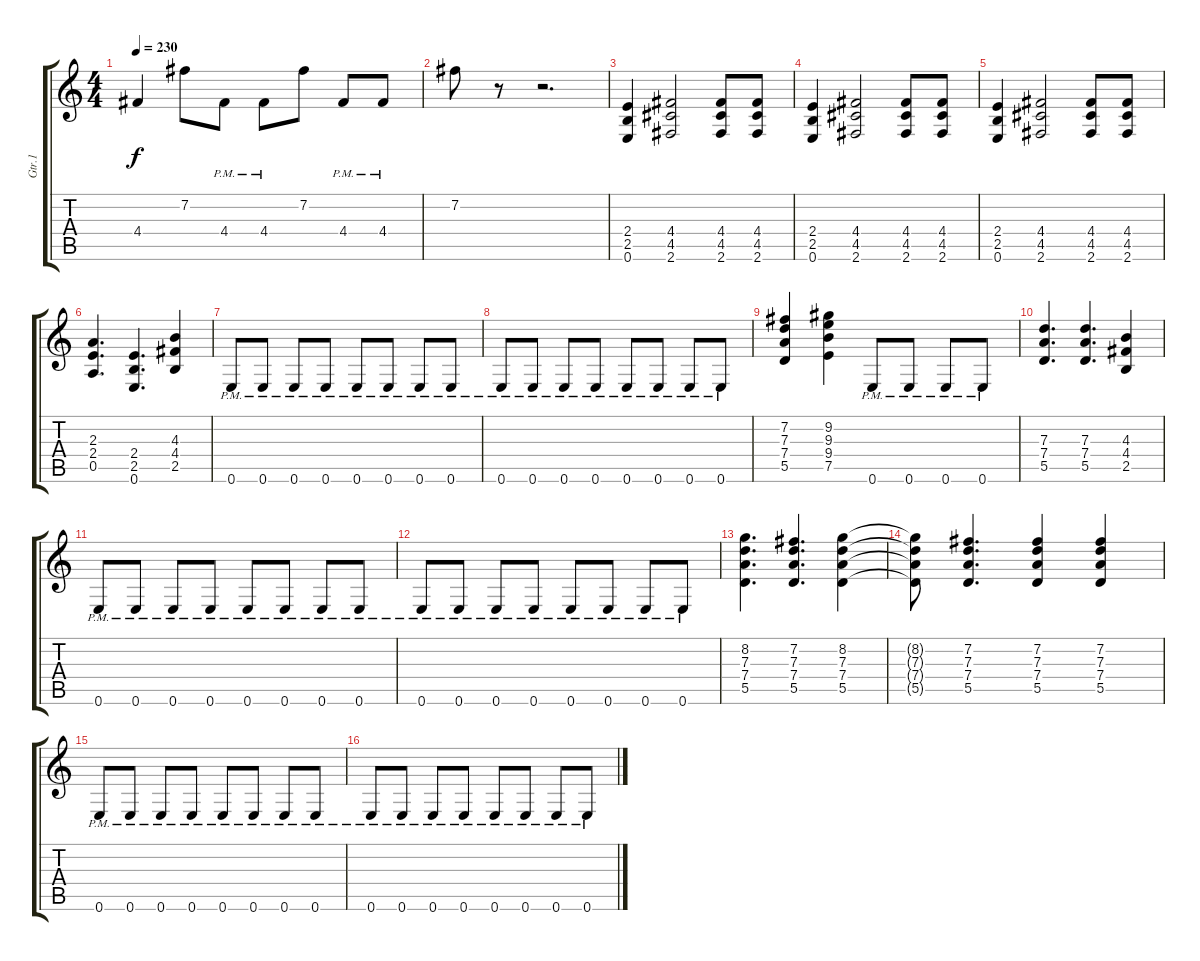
\track ("Gtr.1" "Gtr.1") {instrument overdrivenguitar}
\staff {score tabs}
\tuning (E4 B3 G3 D3 A2 E2) {hide}
\ts (4 4)
\tempo 230
\clef g2
\ks c
4.4.4{dy f} 7.2.8 4.4{pm}.8 4.4{pm}.8 7.2.8 4.4{pm}.8 4.4{pm}.8 |
7.2.8 r.8 r.2{d} |
(2.4 2.5 0.6).4 (4.4 4.5 2.6).2 (4.4 4.5 2.6).8 (4.4 4.5 2.6).8 |
(2.4 2.5 0.6).4 (4.4 4.5 2.6).2 (4.4 4.5 2.6).8 (4.4 4.5 2.6).8 |
(2.4 2.5 0.6).4 (4.4 4.5 2.6).2 (4.4 4.5 2.6).8 (4.4 4.5 2.6).8 |
(2.3 2.4 0.5).4{d} (2.4 2.5 0.6).4{d} (4.3 4.4 2.5).4 |
0.6{pm}.8 0.6{pm}.8 0.6{pm}.8 0.6{pm}.8 0.6{pm}.8 0.6{pm}.8 0.6{pm}.8 0.6{pm}.8 |
0.6{pm}.8 0.6{pm}.8 0.6{pm}.8 0.6{pm}.8 0.6{pm}.8 0.6{pm}.8 0.6{pm}.8 0.6{pm}.8 |
(7.2 7.3 7.4 5.5).4 (9.2 9.3 9.4 7.5).4 0.6{pm}.8 0.6{pm}.8 0.6{pm}.8 0.6{pm}.8 |
(7.3 7.4 5.5).4{d} (7.3 7.4 5.5).4{d} (4.3 4.4 2.5).4 |
0.6{pm}.8 0.6{pm}.8 0.6{pm}.8 0.6{pm}.8 0.6{pm}.8 0.6{pm}.8 0.6{pm}.8 0.6{pm}.8 |
0.6{pm}.8 0.6{pm}.8 0.6{pm}.8 0.6{pm}.8 0.6{pm}.8 0.6{pm}.8 0.6{pm}.8 0.6{pm}.8 |
(8.2 7.3 7.4 5.5).4{d} (7.2 7.3 7.4 5.5).4{d} (8.2 7.3 7.4 5.5).4 |
(8.2{t} 7.3{t} 7.4{t} 5.5{t}).8 (7.2 7.3 7.4 5.5).4{d} (7.2 7.3 7.4 5.5).4 (7.2 7.3 7.4 5.5).4 |
0.6{pm}.8 0.6{pm}.8 0.6{pm}.8 0.6{pm}.8 0.6{pm}.8 0.6{pm}.8 0.6{pm}.8 0.6{pm}.8 |
0.6{pm}.8 0.6{pm}.8 0.6{pm}.8 0.6{pm}.8 0.6{pm}.8 0.6{pm}.8 0.6{pm}.8 0.6{pm}.8
